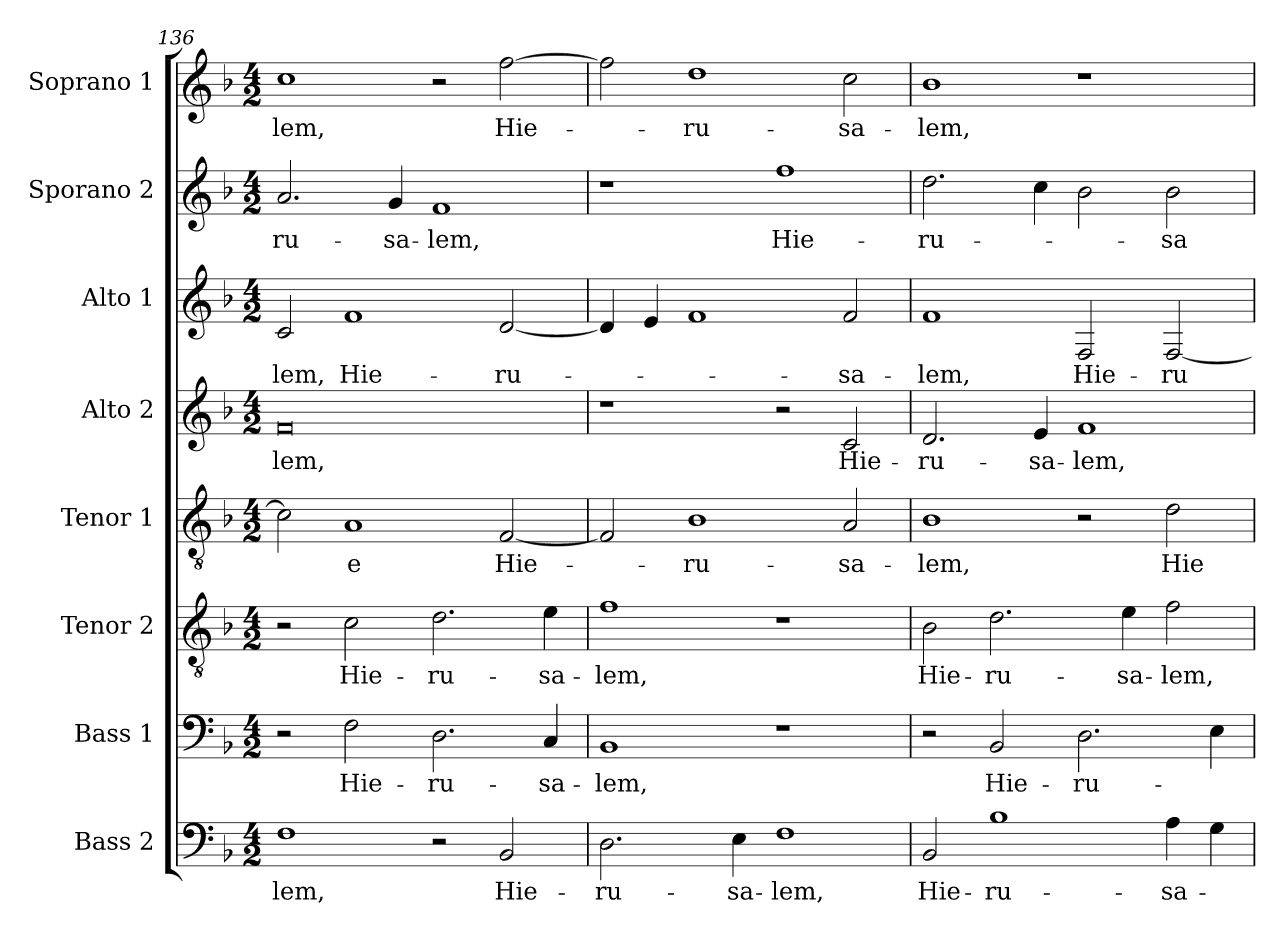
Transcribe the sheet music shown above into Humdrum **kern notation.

**kern	**text	**kern	**text	**kern	**text	**kern	**text	**kern	**text	**kern	**text	**kern	**text	**kern	**text
*part8	*part8	*part7	*part7	*part6	*part6	*part5	*part5	*part4	*part4	*part3	*part3	*part2	*part2	*part1	*part1
*staff8	*staff8	*staff7	*staff7	*staff6	*staff6	*staff5	*staff5	*staff4	*staff4	*staff3	*staff3	*staff2	*staff2	*staff1	*staff1
*I"Bass 2	*	*I"Bass 1	*	*I"Tenor 2	*	*I"Tenor 1	*	*I"Alto 2	*	*I"Alto 1	*	*I"Sporano 2	*	*I"Soprano 1	*
*I'B.	*	*I'B.	*	*I'T.	*	*I'T.	*	*I'A.	*	*I'A.	*	*I'S.	*	*I'S.	*
*clefF4	*	*clefF4	*	*clefGv2	*	*clefGv2	*	*clefG2	*	*clefG2	*	*clefG2	*	*clefG2	*
*	*	*	*	*ITrd7c12	*	*ITrd7c12	*	*	*	*	*	*	*	*	*
*k[b-]	*	*k[b-]	*	*k[b-]	*	*k[b-]	*	*k[b-]	*	*k[b-]	*	*k[b-]	*	*k[b-]	*
*F:	*	*F:	*	*F:	*	*F:	*	*F:	*	*F:	*	*F:	*	*F:	*
*M4/2	*	*M4/2	*	*M4/2	*	*M4/2	*	*M4/2	*	*M4/2	*	*M4/2	*	*M4/2	*
=136	=136	=136	=136	=136	=136	=136	=136	=136	=136	=136	=136	=136	=136	=136	=136
!	!LO:LY:b:color=#000000	!	!	!	!	!	!	!	!	!	!	!	!	!	!
!	!	!	!	!	!	!	!	!	!LO:LY:b:color=#000000	!	!	!	!	!	!
!	!	!	!	!	!	!	!	!	!	!	!LO:LY:b:color=#000000	!	!	!	!
!	!	!	!	!	!	!	!	!	!	!	!	!	!LO:LY:b:color=#000000	!	!
!	!	!	!	!	!	!	!	!	!	!	!	!	!	!	!LO:LY:b:color=#000000
1Fi	-lem,	2r	.	2r	.	2Ci\]	.	0fi	-lem,	2ci/	-lem,	2.ai/	-ru-	1cci	-lem,
!	!	!	!LO:LY:b:color=#000000	!	!	!	!	!	!	!	!	!	!	!	!
!	!	!	!	!	!LO:LY:b:color=#000000	!	!	!	!	!	!	!	!	!	!
!	!	!	!	!	!	!	!LO:LY:b:color=#000000	!	!	!	!	!	!	!	!
!	!	!	!	!	!	!	!	!	!	!	!LO:LY:b:color=#000000	!	!	!	!
.	.	2Fi\	Hie-	2Ci\	Hie-	1AAi	-e	.	.	1fi	Hie-	.	.	.	.
!	!	!	!	!	!	!	!	!	!	!	!	!	!LO:LY:b:color=#000000	!	!
.	.	.	.	.	.	.	.	.	.	.	.	4gi/	-sa-	.	.
!	!	!	!LO:LY:b:color=#000000	!	!	!	!	!	!	!	!	!	!	!	!
!	!	!	!	!	!LO:LY:b:color=#000000	!	!	!	!	!	!	!	!	!	!
!	!	!	!	!	!	!	!	!	!	!	!	!	!LO:LY:b:color=#000000	!	!
2r	.	2.Di\	-ru-	2.Di\	-ru-	.	.	.	.	.	.	1fi	-lem,	2r	.
!	!LO:LY:b:color=#000000	!	!	!	!	!	!	!	!	!	!	!	!	!	!
!	!	!	!	!	!	!	!LO:LY:b:color=#000000	!	!	!	!	!	!	!	!
!	!	!	!	!	!	!	!	!	!	!	!LO:LY:b:color=#000000	!	!	!	!
!	!	!	!	!	!	!	!	!	!	!	!	!	!	!	!LO:LY:b:color=#000000
2BB-i/	Hie-	.	.	.	.	[<2FFi/	Hie-	.	.	[<2di/	-ru-	.	.	[>2ffi\	Hie-
!	!	!	!LO:LY:b:color=#000000	!	!	!	!	!	!	!	!	!	!	!	!
!	!	!	!	!	!LO:LY:b:color=#000000	!	!	!	!	!	!	!	!	!	!
.	.	4Ci/	-sa-	4Ei\	-sa-	.	.	.	.	.	.	.	.	.	.
!!LO:PB:g=z
=137	=137	=137	=137	=137	=137	=137	=137	=137	=137	=137	=137	=137	=137	=137	=137
!	!LO:LY:b:color=#000000	!	!	!	!	!	!	!	!	!	!	!	!	!	!
!	!	!	!LO:LY:b:color=#000000	!	!	!	!	!	!	!	!	!	!	!	!
!	!	!	!	!	!LO:LY:b:color=#000000	!	!	!	!	!	!	!	!	!	!
2.Di\	-ru-	1BB-i	-lem,	1Fi	-lem,	2FFi/]	.	1r	.	4di/]	.	1r	.	2ffi\]	.
.	.	.	.	.	.	.	.	.	.	4ei/	.	.	.	.	.
!	!	!	!	!	!	!	!LO:LY:b:color=#000000	!	!	!	!	!	!	!	!
!	!	!	!	!	!	!	!	!	!	!	!	!	!	!	!LO:LY:b:color=#000000
.	.	.	.	.	.	1BB-i	-ru-	.	.	1fi	.	.	.	1ddi	-ru-
!	!LO:LY:b:color=#000000	!	!	!	!	!	!	!	!	!	!	!	!	!	!
4Ei\	-sa-	.	.	.	.	.	.	.	.	.	.	.	.	.	.
!	!LO:LY:b:color=#000000	!	!	!	!	!	!	!	!	!	!	!	!	!	!
!	!	!	!	!	!	!	!	!	!	!	!	!	!LO:LY:b:color=#000000	!	!
1Fi	-lem,	1r	.	1r	.	.	.	2r	.	.	.	1ffi	Hie-	.	.
!	!	!	!	!	!	!	!LO:LY:b:color=#000000	!	!	!	!	!	!	!	!
!	!	!	!	!	!	!	!	!	!LO:LY:b:color=#000000	!	!	!	!	!	!
!	!	!	!	!	!	!	!	!	!	!	!LO:LY:b:color=#000000	!	!	!	!
!	!	!	!	!	!	!	!	!	!	!	!	!	!	!	!LO:LY:b:color=#000000
.	.	.	.	.	.	2AAi/	-sa-	2ci/	Hie-	2fi/	-sa-	.	.	2cci\	-sa-
=138	=138	=138	=138	=138	=138	=138	=138	=138	=138	=138	=138	=138	=138	=138	=138
!	!LO:LY:b:color=#000000	!	!	!	!	!	!	!	!	!	!	!	!	!	!
!	!	!	!	!	!LO:LY:b:color=#000000	!	!	!	!	!	!	!	!	!	!
!	!	!	!	!	!	!	!LO:LY:b:color=#000000	!	!	!	!	!	!	!	!
!	!	!	!	!	!	!	!	!	!LO:LY:b:color=#000000	!	!	!	!	!	!
!	!	!	!	!	!	!	!	!	!	!	!LO:LY:b:color=#000000	!	!	!	!
!	!	!	!	!	!	!	!	!	!	!	!	!	!LO:LY:b:color=#000000	!	!
!	!	!	!	!	!	!	!	!	!	!	!	!	!	!	!LO:LY:b:color=#000000
2BB-i/	Hie-	2r	.	2BB-i\	Hie-	1BB-i	-lem,	2.di/	-ru-	1fi	-lem,	2.ddi\	-ru-	1b-i	-lem,
!	!LO:LY:b:color=#000000	!	!	!	!	!	!	!	!	!	!	!	!	!	!
!	!	!	!LO:LY:b:color=#000000	!	!	!	!	!	!	!	!	!	!	!	!
!	!	!	!	!	!LO:LY:b:color=#000000	!	!	!	!	!	!	!	!	!	!
1B-i	-ru-	2BB-i/	Hie-	2.Di\	-ru-	.	.	.	.	.	.	.	.	.	.
!	!	!	!	!	!	!	!	!	!LO:LY:b:color=#000000	!	!	!	!	!	!
.	.	.	.	.	.	.	.	4ei/	-sa-	.	.	4cci\	.	.	.
!	!	!	!LO:LY:b:color=#000000	!	!	!	!	!	!	!	!	!	!	!	!
!	!	!	!	!	!	!	!	!	!LO:LY:b:color=#000000	!	!	!	!	!	!
!	!	!	!	!	!	!	!	!	!	!	!LO:LY:b:color=#000000	!	!	!	!
.	.	2.Di\	-ru-	.	.	2r	.	1fi	-lem,	2Fi/	Hie-	2b-i\	.	1r	.
!	!	!	!	!	!LO:LY:b:color=#000000	!	!	!	!	!	!	!	!	!	!
.	.	.	.	4Ei\	-sa-	.	.	.	.	.	.	.	.	.	.
!	!LO:LY:b:color=#000000	!	!	!	!	!	!	!	!	!	!	!	!	!	!
!	!	!	!	!	!LO:LY:b:color=#000000	!	!	!	!	!	!	!	!	!	!
!	!	!	!	!	!	!	!LO:LY:b:color=#000000	!	!	!	!	!	!	!	!
!	!	!	!	!	!	!	!	!	!	!	!LO:LY:b:color=#000000	!	!	!	!
!	!	!	!	!	!	!	!	!	!	!	!	!	!LO:LY:b:color=#000000	!	!
4Ai\	-sa-	.	.	2Fi\	-lem,	2Di\	Hie-	.	.	[<2Fi/	-ru-	2b-i\	-sa-	.	.
4Gi\	.	4Ei\	.	.	.	.	.	.	.	.	.	.	.	.	.
=	=	=	=	=	=	=	=	=	=	=	=	=	=	=	=
*-	*-	*-	*-	*-	*-	*-	*-	*-	*-	*-	*-	*-	*-	*-	*-
